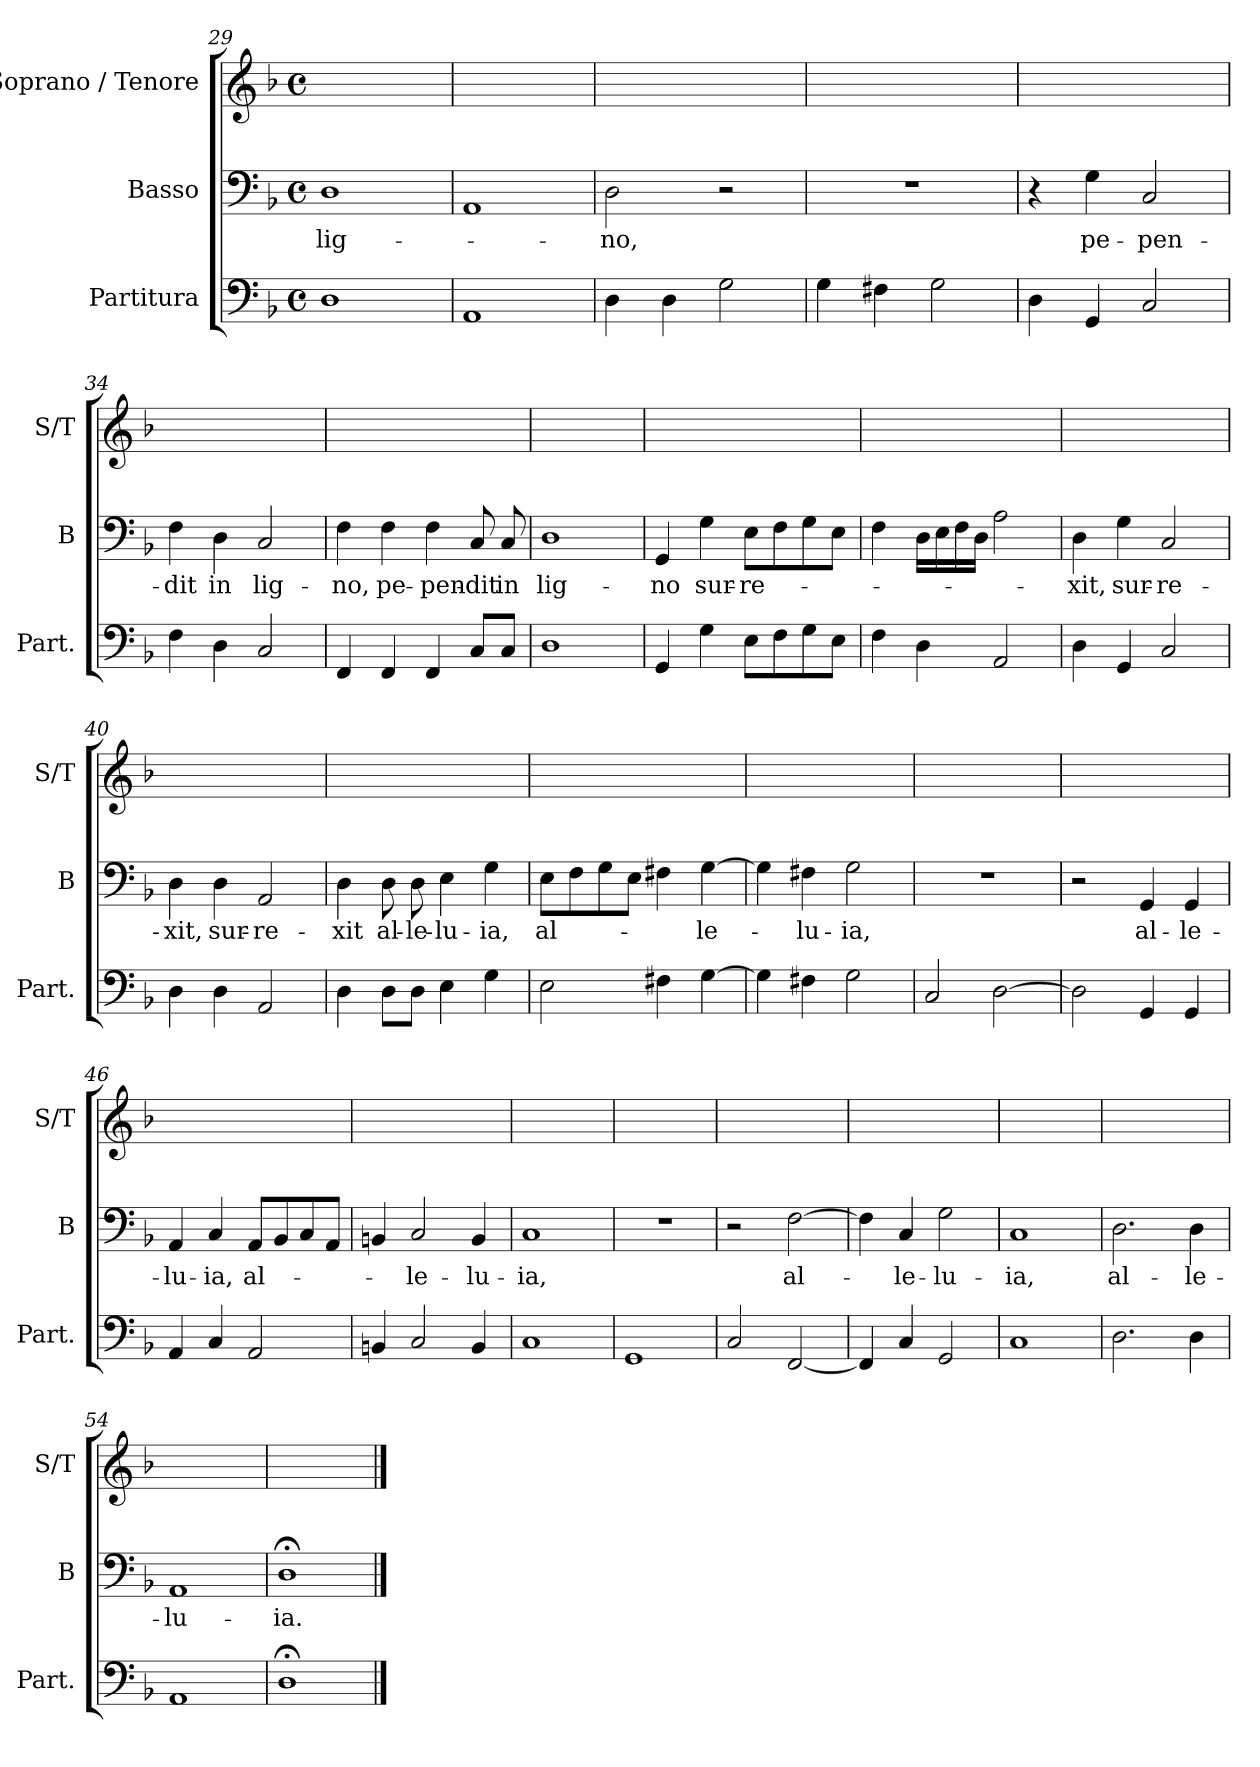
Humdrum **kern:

**kern	**kern	**text	**kern
*part3	*part2	*part2	*part1
*staff3	*staff2	*staff2	*staff1
*I"Partitura	*I"Basso	*	*I"Soprano / Tenore
*I'Part.	*I'B	*	*I'S/T
*clefF4	*clefF4	*	*clefG2
*k[b-]	*k[b-]	*	*k[b-]
*F:	*F:	*	*F:
*M4/4	*M4/4	*	*M4/4
*met(c)	*met(c)	*	*met(c)
=29	=29	=29	=29
!	!	!LO:LY:b	!
1D	1D	lig-	1ryy
=30	=30	=30	=30
1AA	1AA	.	1ryy
=31	=31	=31	=31
!	!	!LO:LY:b	!
4D\	2D\	-no,	1ryy
4D\	.	.	.
2G\	2r	.	.
=32	=32	=32	=32
4G\	1r	.	1ryy
4F#X\	.	.	.
2G\	.	.	.
=33	=33	=33	=33
4D\	4r	.	1ryy
!	!	!LO:LY:b	!
4GG/	4G\	pe-	.
!	!	!LO:LY:b	!
2C/	2C/	-pen-	.
=34	=34	=34	=34
!	!	!LO:LY:b	!
4F\	4F\	-dit	1ryy
!	!	!LO:LY:b	!
4D\	4D\	in	.
!	!	!LO:LY:b	!
2C/	2C/	lig-	.
=35	=35	=35	=35
!	!	!LO:LY:b	!
4FF/	4F\	-no,	1ryy
!	!	!LO:LY:b	!
4FF/	4F\	pe-	.
!	!	!LO:LY:b	!
4FF/	4F\	-pen-	.
!	!	!LO:LY:b	!
8C/L	8C/	-dit	.
!	!	!LO:LY:b	!
8C/J	8C/	in	.
=36	=36	=36	=36
!	!	!LO:LY:b	!
1D	1D	lig-	1ryy
=37	=37	=37	=37
!	!	!LO:LY:b	!
4GG/	4GG/	-no	1ryy
!	!	!LO:LY:b	!
4G\	4G\	sur-	.
!	!	!LO:LY:b	!
8E\L	8E\L	-re-	.
8F\	8F\	.	.
8G\	8G\	.	.
8E\J	8E\J	.	.
=38	=38	=38	=38
4F\	4F\	.	1ryy
4D\	16D\LL	.	.
.	16E\	.	.
.	16F\	.	.
.	16D\JJ	.	.
2AA/	2A\	.	.
=39	=39	=39	=39
!	!	!LO:LY:b	!
4D\	4D\	-xit,	1ryy
!	!	!LO:LY:b	!
4GG/	4G\	sur-	.
!	!	!LO:LY:b	!
2C/	2C/	-re-	.
=40	=40	=40	=40
!	!	!LO:LY:b	!
4D\	4D\	-xit,	1ryy
!	!	!LO:LY:b	!
4D\	4D\	sur-	.
!	!	!LO:LY:b	!
2AA/	2AA/	-re-	.
=41	=41	=41	=41
!	!	!LO:LY:b	!
4D\	4D\	-xit	1ryy
!	!	!LO:LY:b	!
8D\L	8D\	al-	.
!	!	!LO:LY:b	!
8D\J	8D\	-le-	.
!	!	!LO:LY:b	!
4E\	4E\	-lu-	.
!	!	!LO:LY:b	!
4G\	4G\	-ia,	.
=42	=42	=42	=42
!	!	!LO:LY:b	!
2E\	8E\L	al-	1ryy
.	8F\	.	.
.	8G\	.	.
.	8E\J	.	.
4F#X\	4F#X\	.	.
!	!	!LO:LY:b	!
[4G\	[4G\	-le-	.
=43	=43	=43	=43
4G\]	4G\]	.	1ryy
!	!	!LO:LY:b	!
4F#X\	4F#X\	-lu-	.
!	!	!LO:LY:b	!
2G\	2G\	-ia,	.
=44	=44	=44	=44
2C/	1r	.	1ryy
[2D\	.	.	.
=45	=45	=45	=45
2D\]	2r	.	1ryy
!	!	!LO:LY:b	!
4GG/	4GG/	al-	.
!	!	!LO:LY:b	!
4GG/	4GG/	-le-	.
=46	=46	=46	=46
!	!	!LO:LY:b	!
4AA/	4AA/	-lu-	1ryy
!	!	!LO:LY:b	!
4C/	4C/	-ia,	.
!	!	!LO:LY:b	!
2AA/	8AA/L	al-	.
.	8BB-/	.	.
.	8C/	.	.
.	8AA/J	.	.
=47	=47	=47	=47
4BBn/	4BBn/	.	1ryy
!	!	!LO:LY:b	!
2C/	2C/	-le-	.
!	!	!LO:LY:b	!
4BB/	4BB/	-lu-	.
=48	=48	=48	=48
!	!	!LO:LY:b	!
1C	1C	-ia,	1ryy
=49	=49	=49	=49
1GG	1r	.	1ryy
=50	=50	=50	=50
2C/	2r	.	1ryy
!	!	!LO:LY:b	!
[2FF/	[2F\	al-	.
=51	=51	=51	=51
4FF/]	4F\]	.	1ryy
!	!	!LO:LY:b	!
4C/	4C/	-le-	.
!	!	!LO:LY:b	!
2GG/	2G\	-lu-	.
=52	=52	=52	=52
!	!	!LO:LY:b	!
1C	1C	-ia,	1ryy
=53	=53	=53	=53
!	!	!LO:LY:b	!
2.D\	2.D\	al-	1ryy
!	!	!LO:LY:b	!
4D\	4D\	-le-	.
=54	=54	=54	=54
!	!	!LO:LY:b	!
1AA	1AA	-lu-	1ryy
=55	=55	=55	=55
!	!	!LO:LY:b	!
1D;<	1D;<	-ia.	1ryy
==	==	==	==
*-	*-	*-	*-
